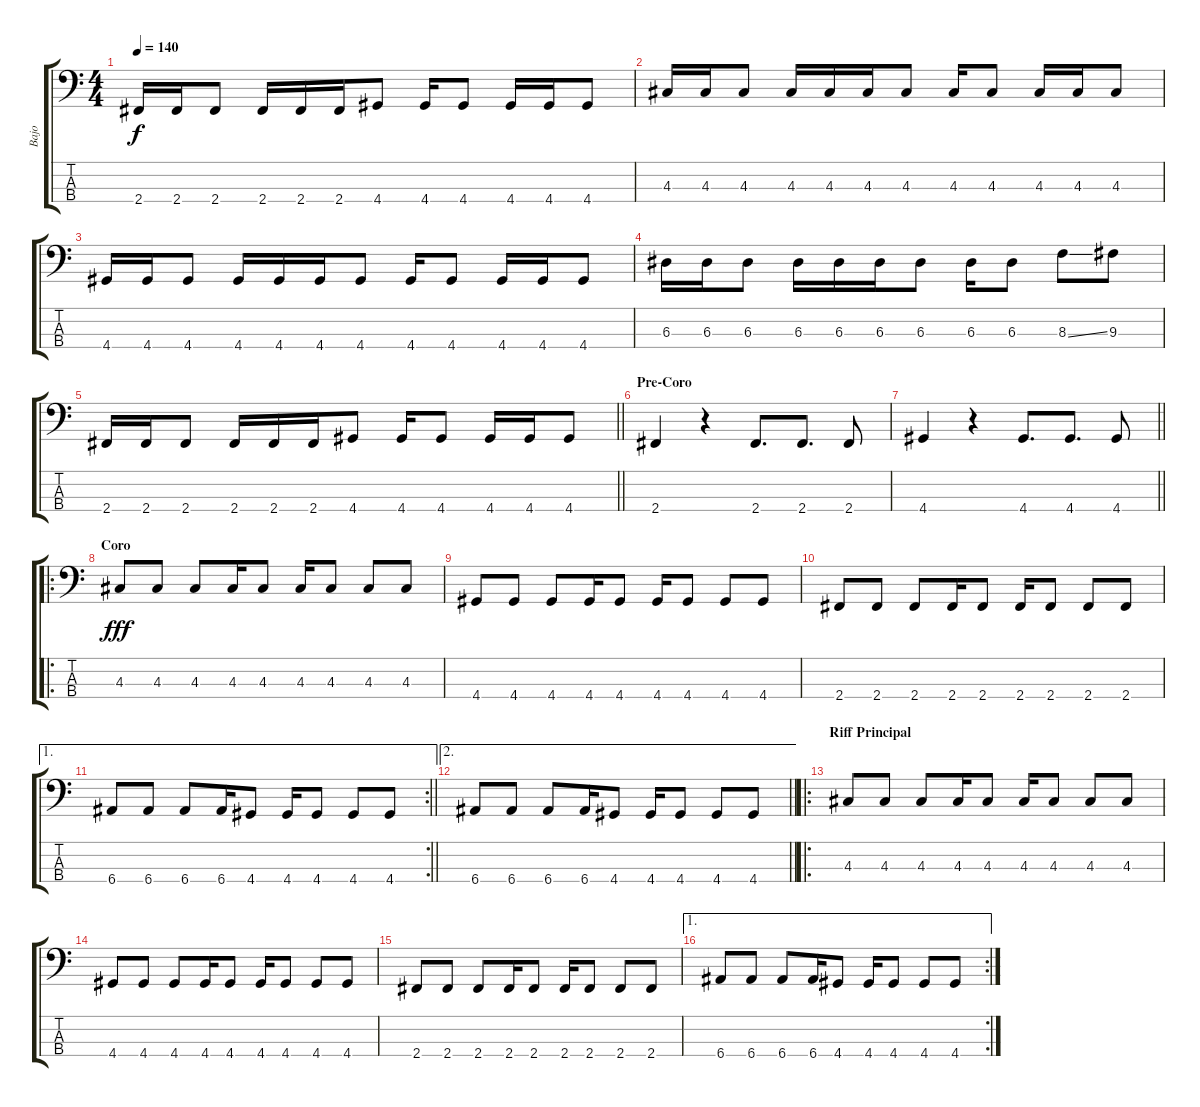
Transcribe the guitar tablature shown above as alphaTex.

\track ("Bajo" "Bajo") {instrument electricbasspick}
\staff {score tabs}
\tuning (G2 D2 A1 E1) {hide}
\ts (4 4)
\tempo 140
\clef f4
\ks c
2.4.16{dy f} 2.4.16 2.4.8 2.4.16 2.4.16 2.4.16 4.4.8 4.4.16 4.4.8 4.4.16 4.4.16 4.4.8 |
4.3.16 4.3.16 4.3.8 4.3.16 4.3.16 4.3.16 4.3.8 4.3.16 4.3.8 4.3.16 4.3.16 4.3.8 |
4.4.16 4.4.16 4.4.8 4.4.16 4.4.16 4.4.16 4.4.8 4.4.16 4.4.8 4.4.16 4.4.16 4.4.8 |
6.3.16 6.3.16 6.3.8 6.3.16 6.3.16 6.3.16 6.3.8 6.3.16 6.3.8 8.3{ss}.8 9.3.8 |
\barLineRight lightlight
2.4.16 2.4.16 2.4.8 2.4.16 2.4.16 2.4.16 4.4.8 4.4.16 4.4.8 4.4.16 4.4.16 4.4.8 |
\section ("" "Pre-Coro")
2.4.4 r.4 2.4.8{d} 2.4.8{d} 2.4.8 |
\barLineRight lightlight
4.4.4 r.4 4.4.8{d} 4.4.8{d} 4.4.8 |
\ro
\section ("" "Coro")
4.3.8{dy fff} 4.3.8 4.3.8 4.3.16 4.3.8 4.3.16 4.3.8 4.3.8 4.3.8 |
4.4.8 4.4.8 4.4.8 4.4.16 4.4.8 4.4.16 4.4.8 4.4.8 4.4.8 |
2.4.8 2.4.8 2.4.8 2.4.16 2.4.8 2.4.16 2.4.8 2.4.8 2.4.8 |
\ae 1
\rc 2
\barLineRight lightlight
6.4.8 6.4.8 6.4.8 6.4.16 4.4.8 4.4.16 4.4.8 4.4.8 4.4.8 |
\ae 2
\barLineRight lightlight
6.4.8 6.4.8 6.4.8 6.4.16 4.4.8 4.4.16 4.4.8 4.4.8 4.4.8 |
\ro
\section ("" "Riff Principal")
4.3.8 4.3.8 4.3.8 4.3.16 4.3.8 4.3.16 4.3.8 4.3.8 4.3.8 |
4.4.8 4.4.8 4.4.8 4.4.16 4.4.8 4.4.16 4.4.8 4.4.8 4.4.8 |
2.4.8 2.4.8 2.4.8 2.4.16 2.4.8 2.4.16 2.4.8 2.4.8 2.4.8 |
\ae 1
\rc 2
6.4.8 6.4.8 6.4.8 6.4.16 4.4.8 4.4.16 4.4.8 4.4.8 4.4.8
